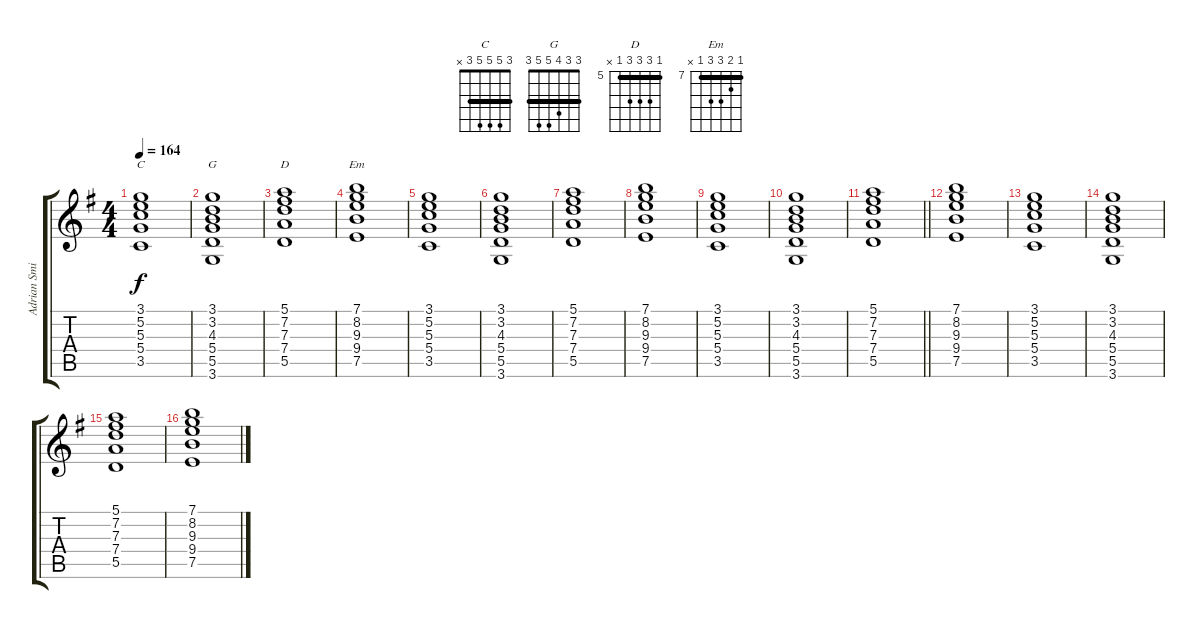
\track ("Adrian Smith" "Adrian Smi") {instrument electricguitarclean}
\staff {score tabs}
\tuning (E4 B3 G3 D3 A2 E2) {hide}
\chord ("C" 3 5 5 5 3 x) {barre 3}
\chord ("G" 3 3 4 5 5 3) {barre 3}
\chord ("D" 5 7 7 7 5 x) {firstfret 5 barre 5}
\chord ("Em" 7 8 9 9 7 x) {firstfret 7 barre 7}
\ts (4 4)
\tempo 164
\clef g2
\ks eminor
(3.1 5.2 5.3 5.4 3.5).1{ch "C" dy f} |
(3.1 3.2 4.3 5.4 5.5 3.6).1{ch "G"} |
(5.1 7.2 7.3 7.4 5.5).1{ch "D"} |
(7.1 8.2 9.3 9.4 7.5).1{ch "Em"} |
(3.1 5.2 5.3 5.4 3.5).1 |
(3.1 3.2 4.3 5.4 5.5 3.6).1 |
(5.1 7.2 7.3 7.4 5.5).1 |
(7.1 8.2 9.3 9.4 7.5).1 |
(3.1 5.2 5.3 5.4 3.5).1 |
(3.1 3.2 4.3 5.4 5.5 3.6).1 |
\barLineRight lightlight
(5.1 7.2 7.3 7.4 5.5).1 |
(7.1 8.2 9.3 9.4 7.5).1 |
(3.1 5.2 5.3 5.4 3.5).1 |
(3.1 3.2 4.3 5.4 5.5 3.6).1 |
(5.1 7.2 7.3 7.4 5.5).1 |
(7.1 8.2 9.3 9.4 7.5).1
